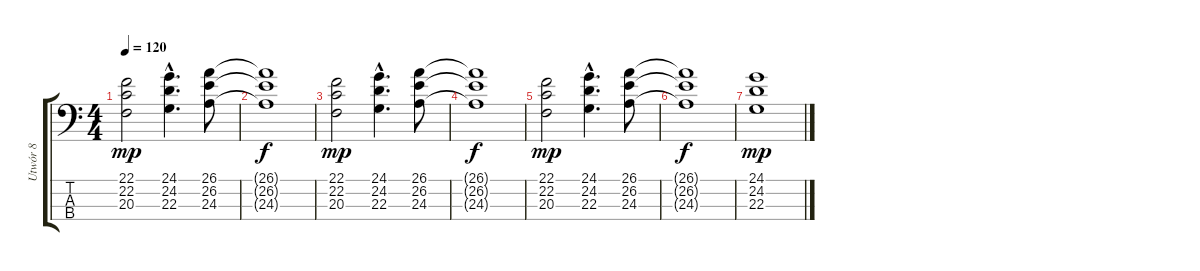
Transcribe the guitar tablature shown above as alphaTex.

\track ("Utwór 8" "Utwór 8") {instrument stringensemble1}
\staff {score tabs}
\tuning (G2 D2 A1 E1) {hide}
\ts (4 4)
\tempo 120
\clef f4
\ks c
(22.1 22.2 20.3).2{dy mp} (24.1{hac} 24.2{hac} 22.3{hac}).4{d} (26.1 26.2 24.3).8 |
(26.1{t} 26.2{t} 24.3{t}).1{dy f} |
(22.1 22.2 20.3).2{dy mp} (24.1{hac} 24.2{hac} 22.3{hac}).4{d} (26.1 26.2 24.3).8 |
(26.1{t} 26.2{t} 24.3{t}).1{dy f} |
(22.1 22.2 20.3).2{dy mp} (24.1{hac} 24.2{hac} 22.3{hac}).4{d} (26.1 26.2 24.3).8 |
(26.1{t} 26.2{t} 24.3{t}).1{dy f} |
(24.1 24.2 22.3).1{dy mp}
